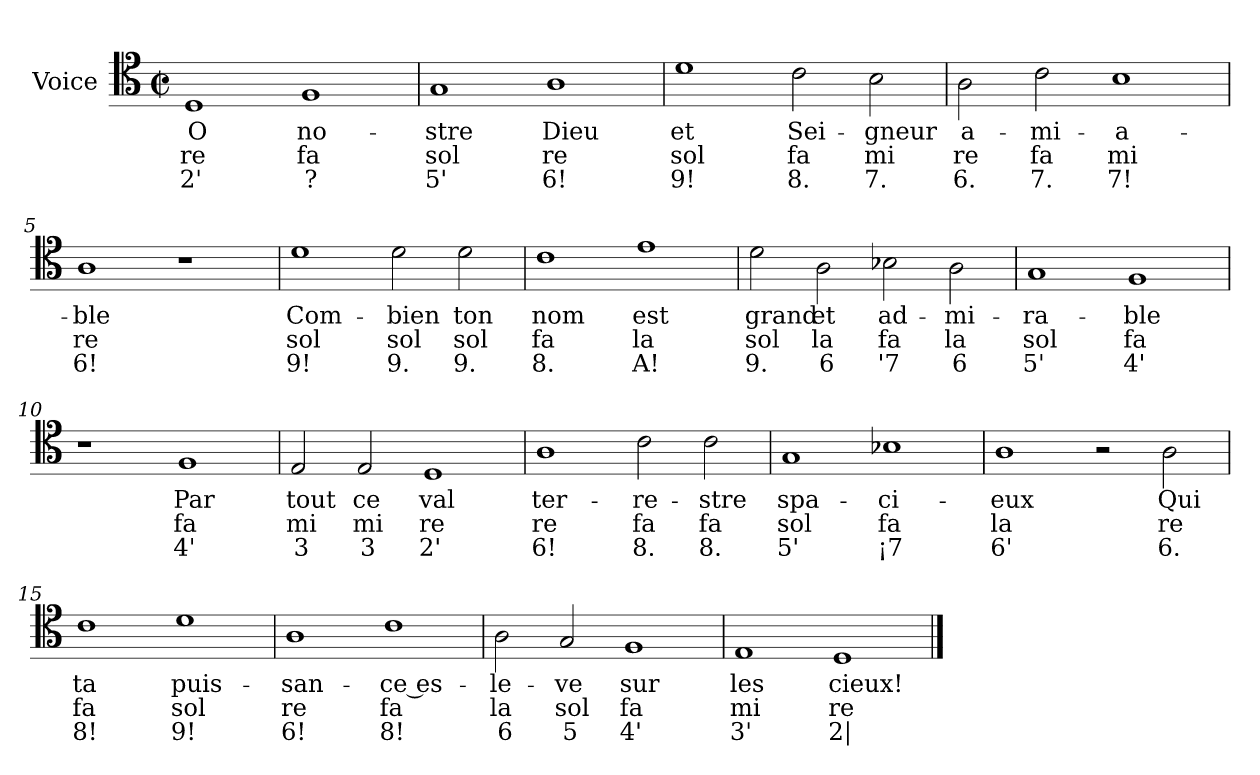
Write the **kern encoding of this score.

**kern	**text	**text	**text
*part1	*part1	*part1	*part1
*staff1	*staff1	*staff1	*staff1
*I"Voice	*	*	*
*I'Vo.	*	*	*
*clefC4	*	*	*
*k[]	*	*	*
*M4/2	*	*	*
*met(c|)	*	*	*
=1	=1	=1	=1
1D	O	re	2'
1F	no-	fa	?
=2	=2	=2	=2
1G	-stre	sol	5'
1A	Dieu	re	6!
=3	=3	=3	=3
1d	et	sol	9!
2c\	Sei-	fa	8.
2B\	-gneur	mi	7.
=4	=4	=4	=4
2A\	a-	re	6.
2c\	-mi-	fa	7.
1B	-a-	mi	7!
=5	=5	=5	=5
1A	-ble	re	6!
1r	.	.	.
=6	=6	=6	=6
1d	Com-	sol	9!
2d\	-bien	sol	9.
2d\	ton	sol	9.
=7	=7	=7	=7
1c	nom	fa	8.
1e	est	la	A!
=8	=8	=8	=8
2d\	grand	sol	9.
2A\	et	la	6
2B-X\	ad-	fa	'7
2A\	-mi-	la	6
=9	=9	=9	=9
1G	-ra-	sol	5'
1F	-ble	fa	4'
=10	=10	=10	=10
1r	.	.	.
1F	Par	fa	4'
=11	=11	=11	=11
2E/	tout	mi	3
2E/	ce	mi	3
1D	val	re	2'
=12	=12	=12	=12
1A	ter-	re	6!
2c\	-re-	fa	8.
2c\	-stre	fa	8.
=13	=13	=13	=13
1G	spa-	sol	5'
1B-X	-ci-	fa	¡7
=14	=14	=14	=14
1A	-eux	la	6'
2r	.	.	.
2A\	Qui	re	6.
=15	=15	=15	=15
1c	ta	fa	8!
1d	puis-	sol	9!
=16	=16	=16	=16
1A	-san-	re	6!
1c	-ce es-	fa	8!
=17	=17	=17	=17
2A\	-le-	la	6
2G/	-ve	sol	5
1F	sur	fa	4'
=18	=18	=18	=18
1E	les	mi	3'
1D	cieux!	re	2|
==	==	==	==
*-	*-	*-	*-
